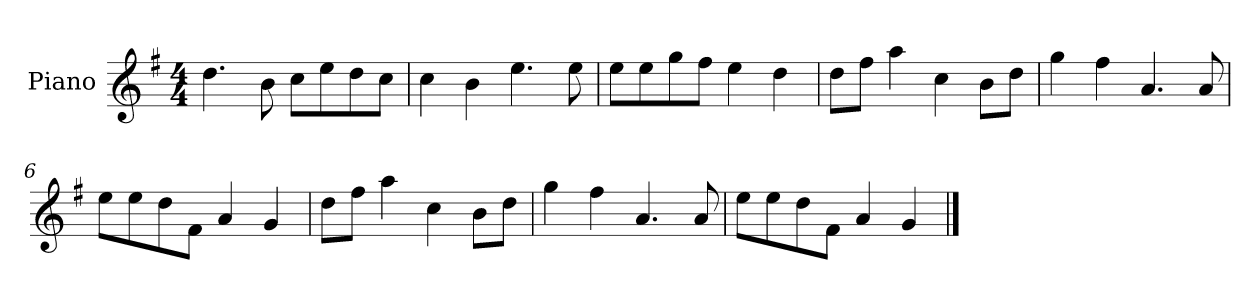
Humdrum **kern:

**kern
*part1
*staff1
*I"Piano
*I'P-no
*clefG2
*k[f#]
*M4/4
*MM90
=1
4.dd\
8b\
8cc\L
8ee\
8dd\
8cc\J
=2
4cc\
4b\
4.ee\
8ee\
=3
8ee\L
8ee\
8gg\
8ff#\J
4ee\
4dd\
=4
8dd\L
8ff#\J
4aa\
4cc\
8b\L
8dd\J
=5
4gg\
4ff#\
4.a/
8a/
=6
8ee\L
8ee\
8dd\
8f#\J
4a/
4g/
!!LO:LB:g=z
=7
8dd\L
8ff#\J
4aa\
4cc\
8b\L
8dd\J
=8
4gg\
4ff#\
4.a/
8a/
=9
8ee\L
8ee\
8dd\
8f#\J
4a/
4g/
==
*-
